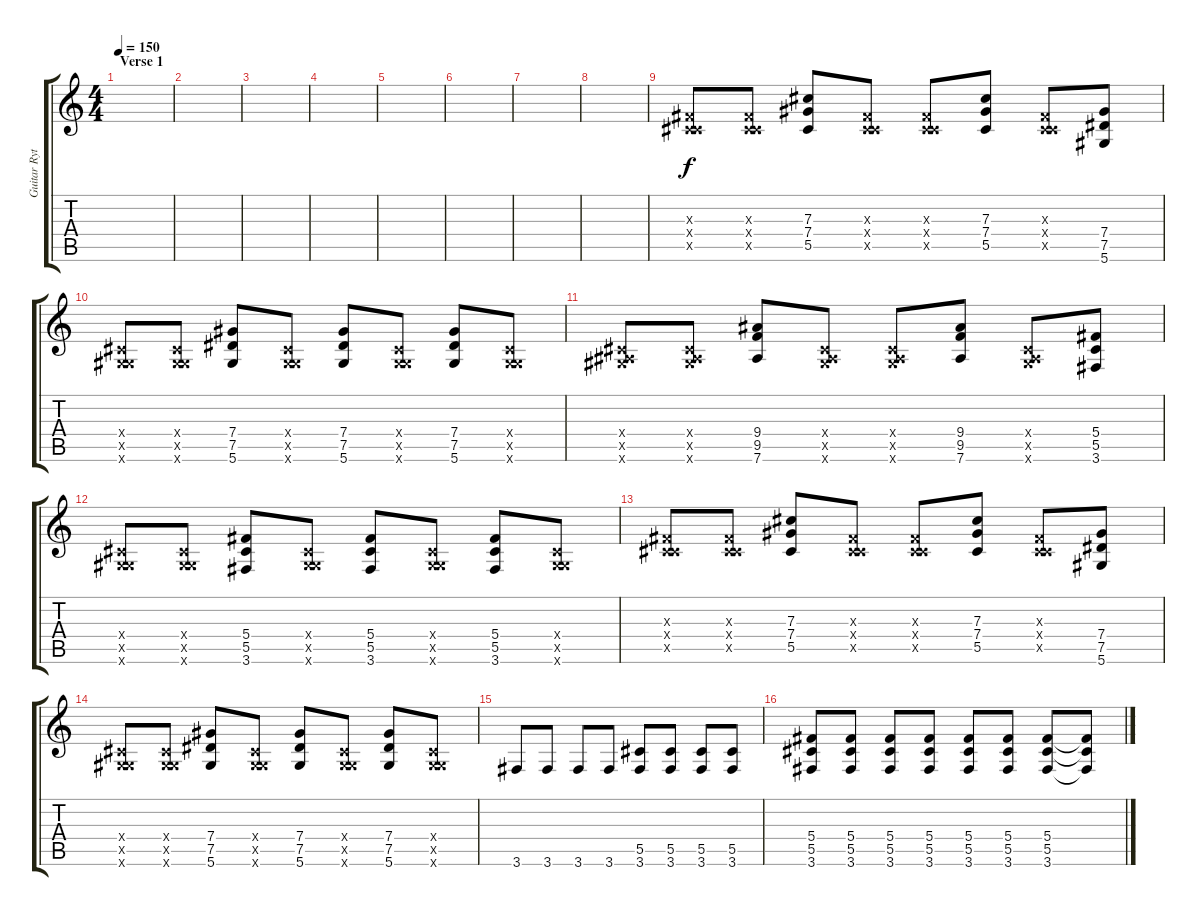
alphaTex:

\track ("Guitar Ryt" "Guitar Ryt") {instrument distortionguitar}
\staff {score tabs}
\tuning (Eb4 Bb3 Gb3 Db3 Ab2 Eb2) {hide}
\ts (4 4)
\section ("" "Verse 1")
\tempo 150
\clef g2
\ks c
|
|
|
|
|
|
|
|
(0.3{x} 0.4{x} 5.5{x}).8 (0.3{x} 0.4{x} 5.5{x}).8 (7.3 7.4 5.5).8 (0.3{x} 0.4{x} 5.5{x}).8 (0.3{x} 0.4{x} 5.5{x}).8 (7.3 7.4 5.5).8 (0.3{x} 0.4{x} 5.5{x}).8 (7.4 7.5 5.6).8 |
(0.4{x} 0.5{x} 5.6{x}).8 (0.4{x} 0.5{x} 5.6{x}).8 (7.4 7.5 5.6).8 (0.4{x} 0.5{x} 5.6{x}).8 (7.4 7.5 5.6).8 (0.4{x} 0.5{x} 5.6{x}).8 (7.4 7.5 5.6).8 (0.4{x} 0.5{x} 5.6{x}).8 |
(0.4{x} 0.5{x} 7.6{x}).8 (0.4{x} 0.5{x} 7.6{x}).8 (9.4 9.5 7.6).8 (0.4{x} 0.5{x} 7.6{x}).8 (0.4{x} 0.5{x} 7.6{x}).8 (9.4 9.5 7.6).8 (0.4{x} 0.5{x} 7.6{x}).8 (5.4 5.5 3.6).8 |
(0.4{x} 0.5{x} 5.6{x}).8 (0.4{x} 0.5{x} 5.6{x}).8 (5.4 5.5 3.6).8 (0.4{x} 0.5{x} 5.6{x}).8 (5.4 5.5 3.6).8 (0.4{x} 0.5{x} 5.6{x}).8 (5.4 5.5 3.6).8 (0.4{x} 0.5{x} 5.6{x}).8 |
(0.3{x} 0.4{x} 5.5{x}).8 (0.3{x} 0.4{x} 5.5{x}).8 (7.3 7.4 5.5).8 (0.3{x} 0.4{x} 5.5{x}).8 (0.3{x} 0.4{x} 5.5{x}).8 (7.3 7.4 5.5).8 (0.3{x} 0.4{x} 5.5{x}).8 (7.4 7.5 5.6).8 |
(0.4{x} 0.5{x} 5.6{x}).8 (0.4{x} 0.5{x} 5.6{x}).8 (7.4 7.5 5.6).8 (0.4{x} 0.5{x} 5.6{x}).8 (7.4 7.5 5.6).8 (0.4{x} 0.5{x} 5.6{x}).8 (7.4 7.5 5.6).8 (0.4{x} 0.5{x} 5.6{x}).8 |
3.6.8 3.6.8 3.6.8 3.6.8 (5.5 3.6).8 (5.5 3.6).8 (5.5 3.6).8 (5.5 3.6).8 |
(5.4 5.5 3.6).8 (5.4 5.5 3.6).8 (5.4 5.5 3.6).8 (5.4 5.5 3.6).8 (5.4 5.5 3.6).8 (5.4 5.5 3.6).8 (5.4 5.5 3.6).8 (5.4{t} 5.5{t} 3.6{t}).8
